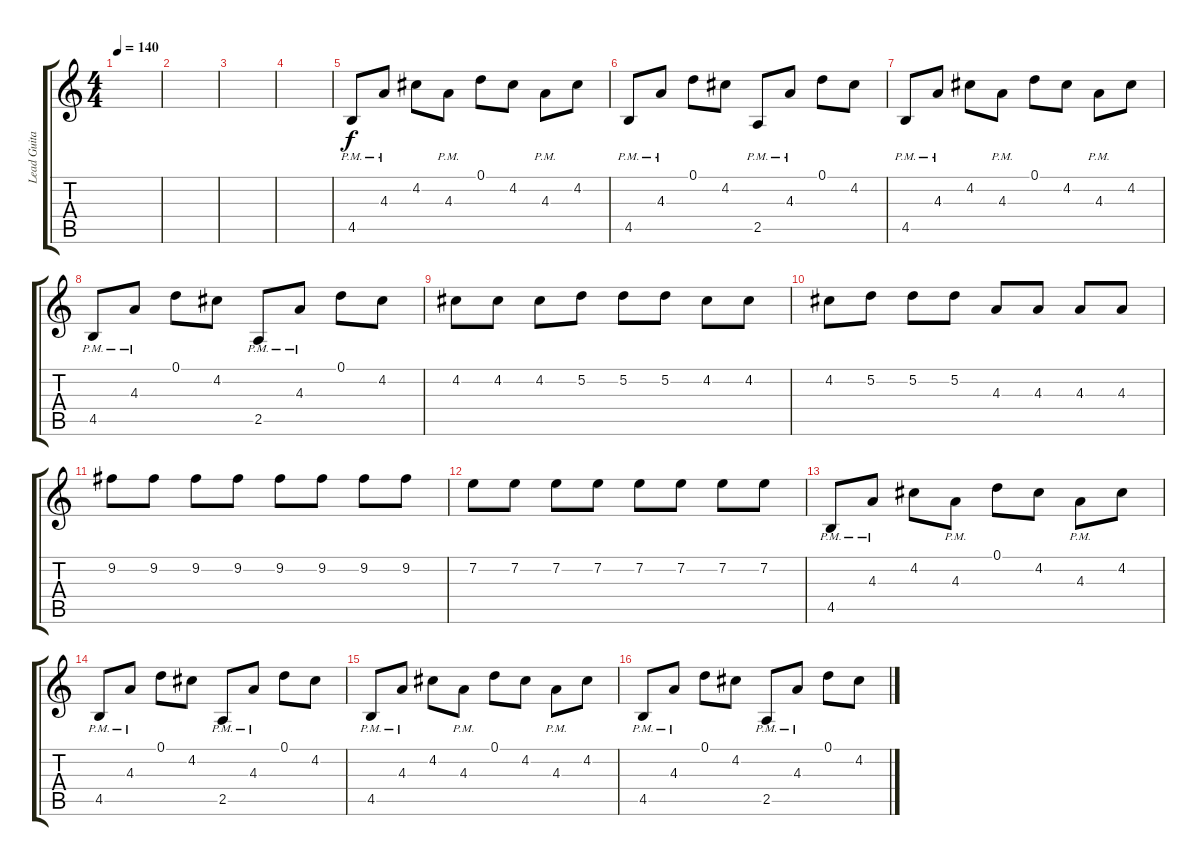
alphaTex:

\track ("Lead Guitar" "Lead Guita") {instrument distortionguitar}
\staff {score tabs}
\tuning (D4 A3 F3 C3 G2 C2) {hide}
\ts (4 4)
\tempo 140
\clef g2
\ks c
|
|
|
|
4.5{pm}.8 4.3{pm}.8 4.2.8 4.3{pm}.8 0.1.8 4.2.8 4.3{pm}.8 4.2.8 |
4.5{pm}.8 4.3{pm}.8 0.1.8 4.2.8 2.5{pm}.8 4.3{pm}.8 0.1.8 4.2.8 |
4.5{pm}.8 4.3{pm}.8 4.2.8 4.3{pm}.8 0.1.8 4.2.8 4.3{pm}.8 4.2.8 |
4.5{pm}.8 4.3{pm}.8 0.1.8 4.2.8 2.5{pm}.8 4.3{pm}.8 0.1.8 4.2.8 |
4.2.8 4.2.8 4.2.8 5.2.8 5.2.8 5.2.8 4.2.8 4.2.8 |
4.2.8 5.2.8 5.2.8 5.2.8 4.3.8 4.3.8 4.3.8 4.3.8 |
9.2.8 9.2.8 9.2.8 9.2.8 9.2.8 9.2.8 9.2.8 9.2.8 |
7.2.8 7.2.8 7.2.8 7.2.8 7.2.8 7.2.8 7.2.8 7.2.8 |
4.5{pm}.8 4.3{pm}.8 4.2.8 4.3{pm}.8 0.1.8 4.2.8 4.3{pm}.8 4.2.8 |
4.5{pm}.8 4.3{pm}.8 0.1.8 4.2.8 2.5{pm}.8 4.3{pm}.8 0.1.8 4.2.8 |
4.5{pm}.8 4.3{pm}.8 4.2.8 4.3{pm}.8 0.1.8 4.2.8 4.3{pm}.8 4.2.8 |
4.5{pm}.8 4.3{pm}.8 0.1.8 4.2.8 2.5{pm}.8 4.3{pm}.8 0.1.8 4.2.8
